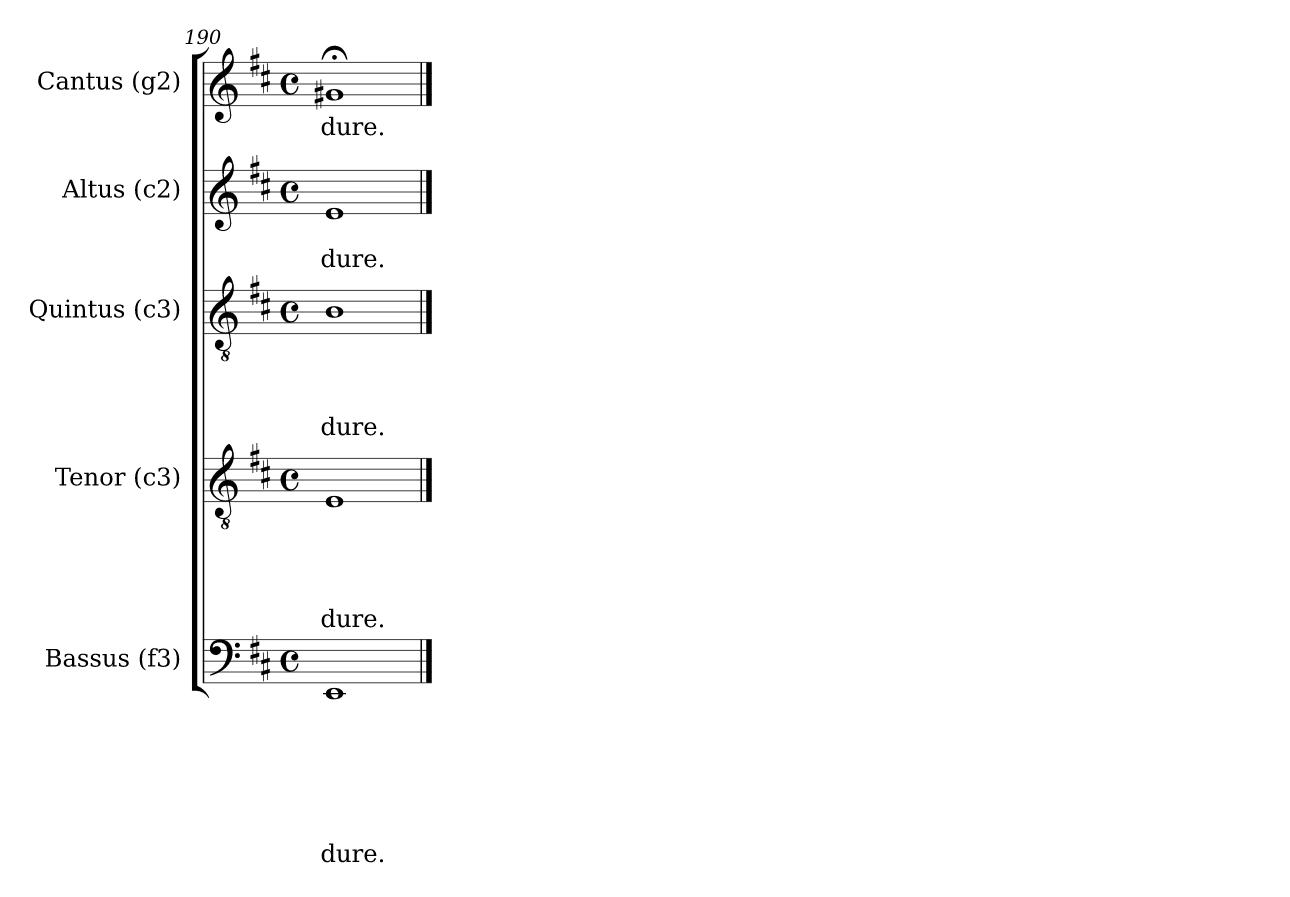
**kern	**text	**text	**text	**text	**text	**text	**text	**kern	**text	**text	**text	**text	**text	**kern	**text	**text	**text	**text	**kern	**text	**text	**kern	**text
*part5	*part5	*part5	*part5	*part5	*part5	*part5	*part5	*part4	*part4	*part4	*part4	*part4	*part4	*part3	*part3	*part3	*part3	*part3	*part2	*part2	*part2	*part1	*part1
*staff5	*staff5	*staff5	*staff5	*staff5	*staff5	*staff5	*staff5	*staff4	*staff4	*staff4	*staff4	*staff4	*staff4	*staff3	*staff3	*staff3	*staff3	*staff3	*staff2	*staff2	*staff2	*staff1	*staff1
*I"Bassus (f3)	*	*	*	*	*	*	*	*I"Tenor (c3)	*	*	*	*	*	*I"Quintus (c3)	*	*	*	*	*I"Altus (c2)	*	*	*I"Cantus (g2)	*
*I'B.	*	*	*	*	*	*	*	*I'T.	*	*	*	*	*	*I'Q.	*	*	*	*	*I'A.	*	*	*I'C.	*
*clefF4	*	*	*	*	*	*	*	*clefGv2	*	*	*	*	*	*clefGv2	*	*	*	*	*clefG2	*	*	*clefG2	*
*k[f#c#]	*	*	*	*	*	*	*	*k[f#c#]	*	*	*	*	*	*k[f#c#]	*	*	*	*	*k[f#c#]	*	*	*k[f#c#]	*
*D:	*	*	*	*	*	*	*	*D:	*	*	*	*	*	*D:	*	*	*	*	*D:	*	*	*D:	*
*M4/4	*	*	*	*	*	*	*	*M4/4	*	*	*	*	*	*M4/4	*	*	*	*	*M4/4	*	*	*M4/4	*
*met(c)	*	*	*	*	*	*	*	*met(c)	*	*	*	*	*	*met(c)	*	*	*	*	*met(c)	*	*	*met(c)	*
=190	=190	=190	=190	=190	=190	=190	=190	=190	=190	=190	=190	=190	=190	=190	=190	=190	=190	=190	=190	=190	=190	=190	=190
!	!	!	!	!	!	!	!LO:LY:b	!	!	!	!	!	!LO:LY:b	!	!	!	!	!LO:LY:b	!	!	!LO:LY:b	!	!LO:LY:b
1EE	.	.	.	.	.	.	-dure.	1E	.	.	.	.	-dure.	1B	.	.	.	-dure.	1e	.	-dure.	1g#X;	-dure.
==	==	==	==	==	==	==	==	==	==	==	==	==	==	==	==	==	==	==	==	==	==	==	==
*-	*-	*-	*-	*-	*-	*-	*-	*-	*-	*-	*-	*-	*-	*-	*-	*-	*-	*-	*-	*-	*-	*-	*-
